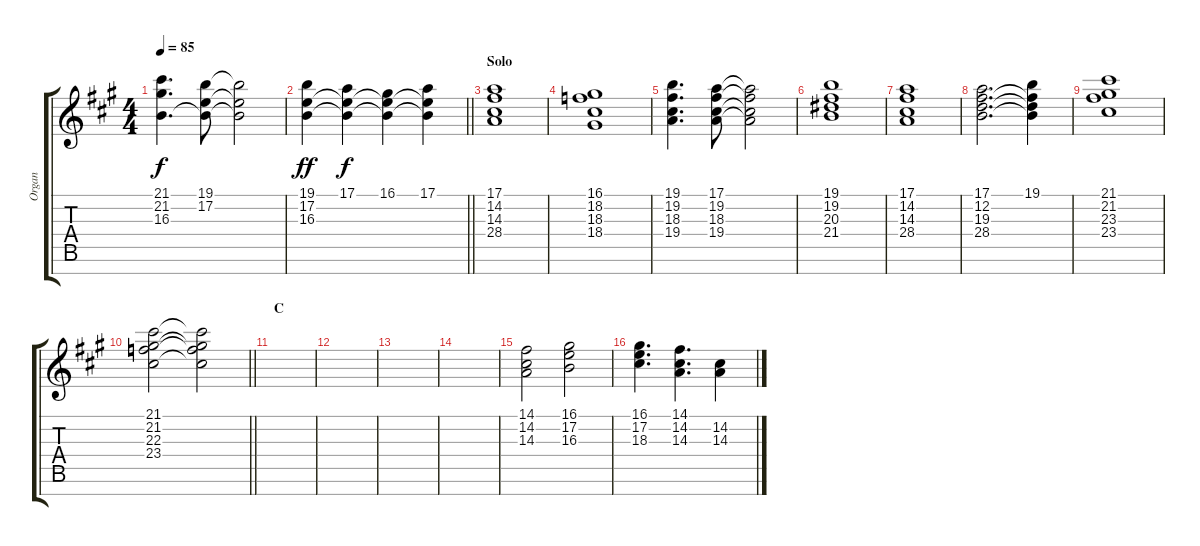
\track ("Organ" "Organ") {instrument percussiveorgan}
\staff {score tabs}
\tuning (E4 B3 G3 D3 A2 E2 B1) {hide}
\ts (4 4)
\tempo 85
\clef g2
\ks a
(21.1 21.2 16.3).4{d dy f} (19.1 17.2 16.3{t}).8 (19.1{t} 17.2{t} 16.3{t}).2 |
\barLineRight lightlight
(19.1 17.2 16.3).4{dy ff} (17.1 17.2{t} 16.3{t}).4{dy f} (16.1 17.2{t} 16.3{t}).4 (17.1 17.2{t} 16.3{t}).4 |
\section ("" "Solo")
(17.1 14.2 14.3 28.4).1 |
(16.1 18.2 18.3 18.4).1 |
(19.1 19.2 18.3 19.4).4{d} (17.1 19.2 18.3 19.4).8 (17.1{t} 19.2{t} 18.3{t} 19.4{t}).2 |
(19.1 19.2 20.3 21.4).1 |
(17.1 14.2 14.3 28.4).1 |
(17.1 12.2 19.3 28.4).2{d} (19.1 12.2{t} 19.3{t} 28.4{t}).4 |
(21.1 21.2 23.3 23.4).1 |
\barLineRight lightlight
(21.1 21.2 22.3 23.4).2 (21.1{t} 21.2{t} 22.3{t} 23.4{t}).2{volume 2} |
\section ("" "C")
|
|
|
|
(14.1 14.2 14.3).2 (16.1 17.2 16.3).2 |
(16.1 17.2 18.3).4{d} (14.1 14.2 14.3).4{d} (14.2 14.3).4
